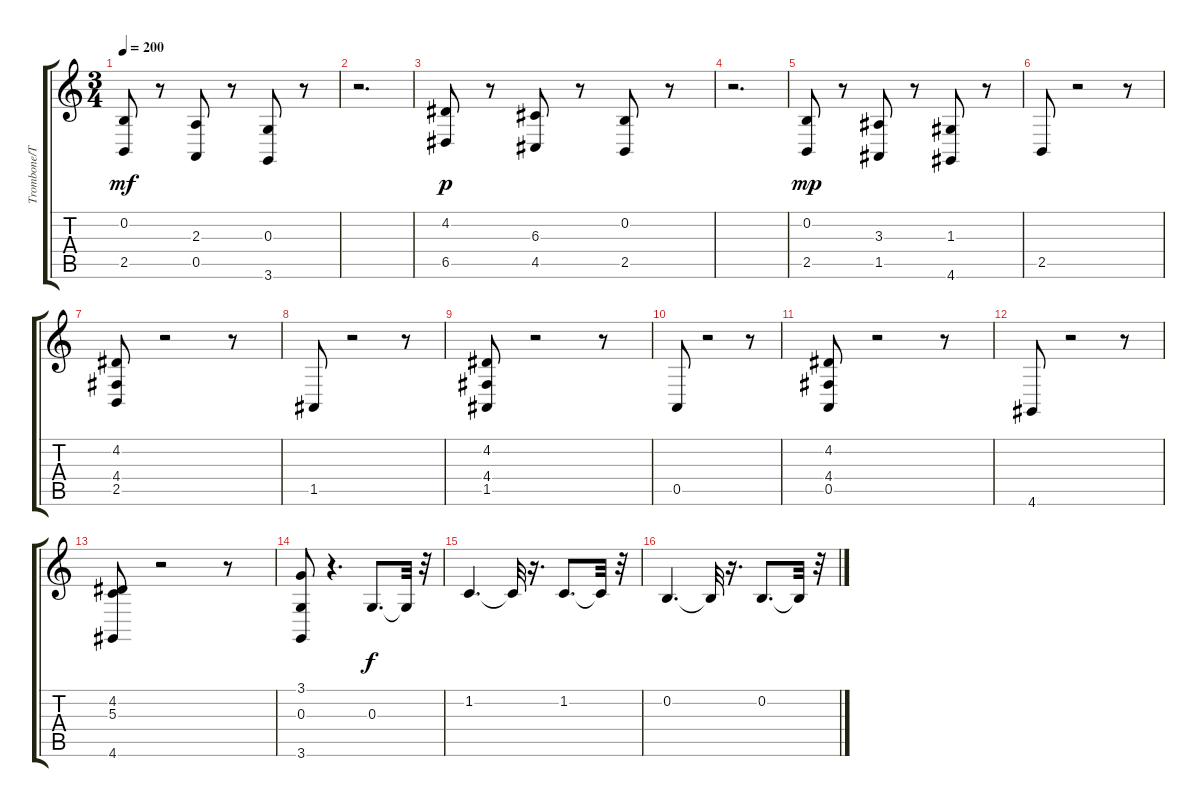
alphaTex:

\track ("Trombone/Tuba." "Trombone/T") {instrument trombone}
\staff {score tabs}
\tuning (E4 B3 G3 D3 A2 E2) {hide}
\ts (3 4)
\tempo 200
\clef g2
\ks c
(0.2 2.5).8{dy mf} r.8 (2.3 0.5).8 r.8 (0.3 3.6).8 r.8 |
r.2{d} |
(4.2 6.5).8{dy p} r.8 (6.3 4.5).8 r.8 (0.2 2.5).8 r.8 |
r.2{d} |
(0.2 2.5).8{dy mp} r.8 (3.3 1.5).8 r.8 (1.3 4.6).8 r.8 |
2.5.8 r.2 r.8 |
(4.2 4.4 2.5).8 r.2 r.8 |
1.5.8 r.2 r.8 |
(4.2 4.4 1.5).8 r.2 r.8 |
0.5.8 r.2 r.8 |
(4.2 4.4 0.5).8 r.2 r.8 |
4.6.8 r.2 r.8 |
(4.2 5.3 4.6).8 r.2 r.8 |
(3.1 0.3 3.6).8 r.4{d} 0.3.8{d dy f} 0.3{t}.32 r.32 |
1.2.4{d} 1.2{t}.32 r.16{d} 1.2.8{d} 1.2{t}.32 r.32 |
0.2.4{d} 0.2{t}.32 r.16{d} 0.2.8{d} 0.2{t}.32 r.32
